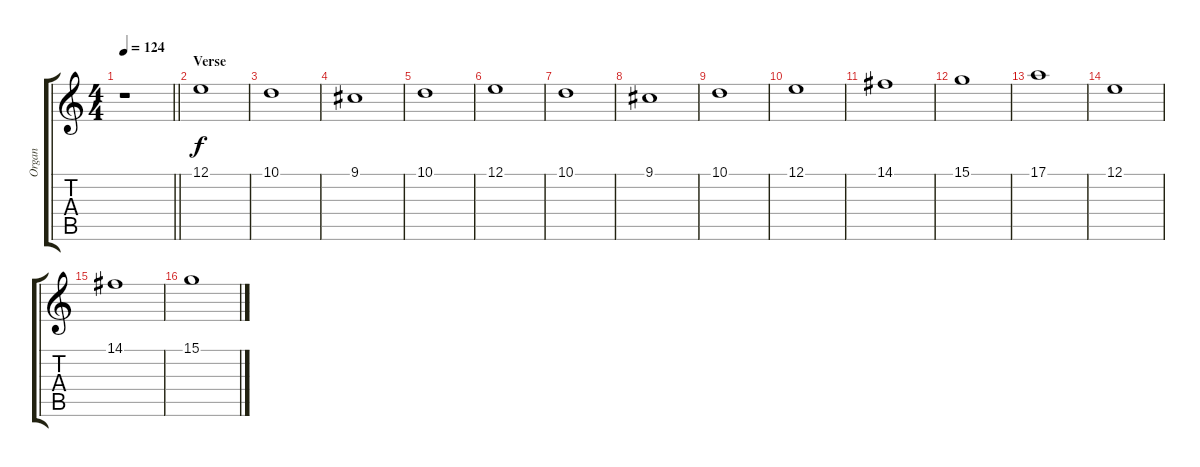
\track ("Organ" "Organ") {instrument drawbarorgan}
\staff {score tabs}
\tuning (E4 B3 G3 D3 A2 E2) {hide}
\ts (4 4)
\tempo 124
\clef g2
\barLineRight lightlight
\ks c
r.1{dy f instrument drawbarorgan} |
\section ("" "Verse")
12.1.1 |
10.1.1 |
9.1.1 |
10.1.1 |
12.1.1 |
10.1.1 |
9.1.1 |
10.1.1 |
12.1.1 |
14.1.1 |
15.1.1 |
17.1.1 |
12.1.1 |
14.1.1 |
15.1.1
